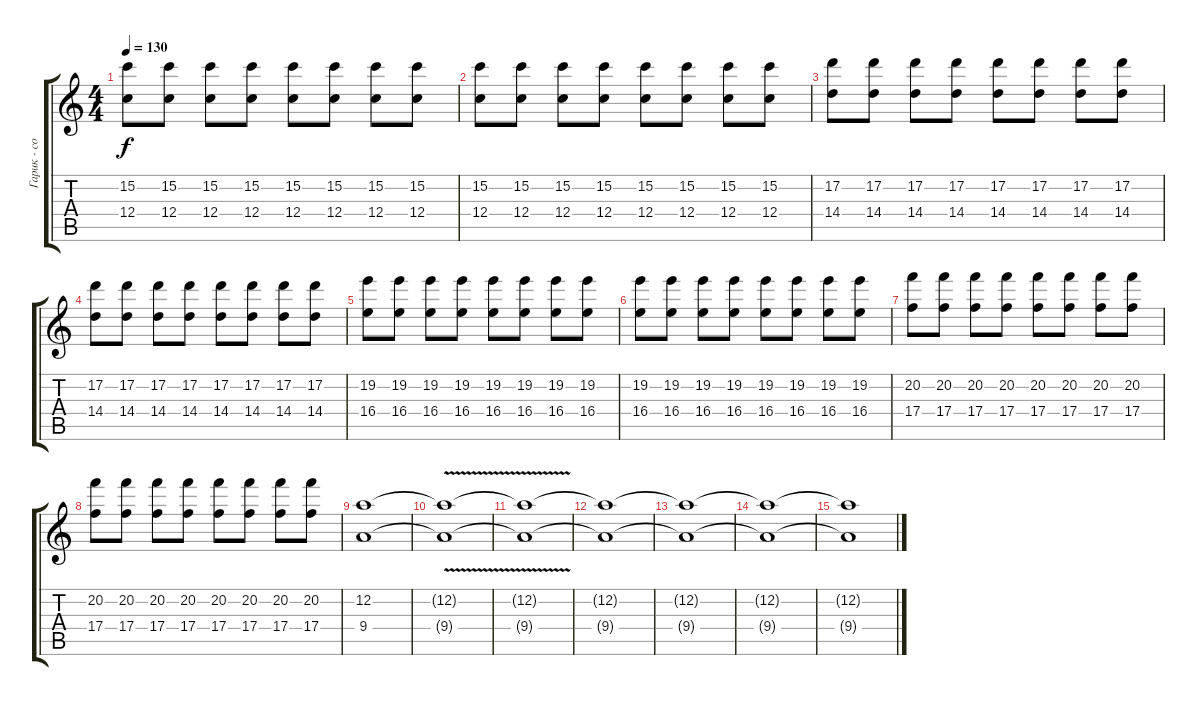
\track ("Гарик - соло" "Гарик - со") {instrument acousticguitarsteel}
\staff {score tabs}
\tuning (D4 A3 F3 C3 G2 C2) {hide}
\ts (4 4)
\tempo 130
\clef g2
\ks c
(15.2 12.4).8{dy f} (15.2 12.4).8 (15.2 12.4).8 (15.2 12.4).8 (15.2 12.4).8 (15.2 12.4).8 (15.2 12.4).8 (15.2 12.4).8 |
(15.2 12.4).8 (15.2 12.4).8 (15.2 12.4).8 (15.2 12.4).8 (15.2 12.4).8 (15.2 12.4).8 (15.2 12.4).8 (15.2 12.4).8 |
(17.2 14.4).8 (17.2 14.4).8 (17.2 14.4).8 (17.2 14.4).8 (17.2 14.4).8 (17.2 14.4).8 (17.2 14.4).8 (17.2 14.4).8 |
(17.2 14.4).8 (17.2 14.4).8 (17.2 14.4).8 (17.2 14.4).8 (17.2 14.4).8 (17.2 14.4).8 (17.2 14.4).8 (17.2 14.4).8 |
(19.2 16.4).8 (19.2 16.4).8 (19.2 16.4).8 (19.2 16.4).8 (19.2 16.4).8 (19.2 16.4).8 (19.2 16.4).8 (19.2 16.4).8 |
(19.2 16.4).8 (19.2 16.4).8 (19.2 16.4).8 (19.2 16.4).8 (19.2 16.4).8 (19.2 16.4).8 (19.2 16.4).8 (19.2 16.4).8 |
(20.2 17.4).8 (20.2 17.4).8 (20.2 17.4).8 (20.2 17.4).8 (20.2 17.4).8 (20.2 17.4).8 (20.2 17.4).8 (20.2 17.4).8 |
(20.2 17.4).8 (20.2 17.4).8 (20.2 17.4).8 (20.2 17.4).8 (20.2 17.4).8 (20.2 17.4).8 (20.2 17.4).8 (20.2 17.4).8 |
(12.2 9.4).1 |
(12.2{t} 9.4{v t}).1 |
(12.2{t} 9.4{t}).1 |
(12.2{t} 9.4{t}).1 |
(12.2{t} 9.4{t}).1 |
(12.2{t} 9.4{t}).1 |
(12.2{t} 9.4{t}).1
